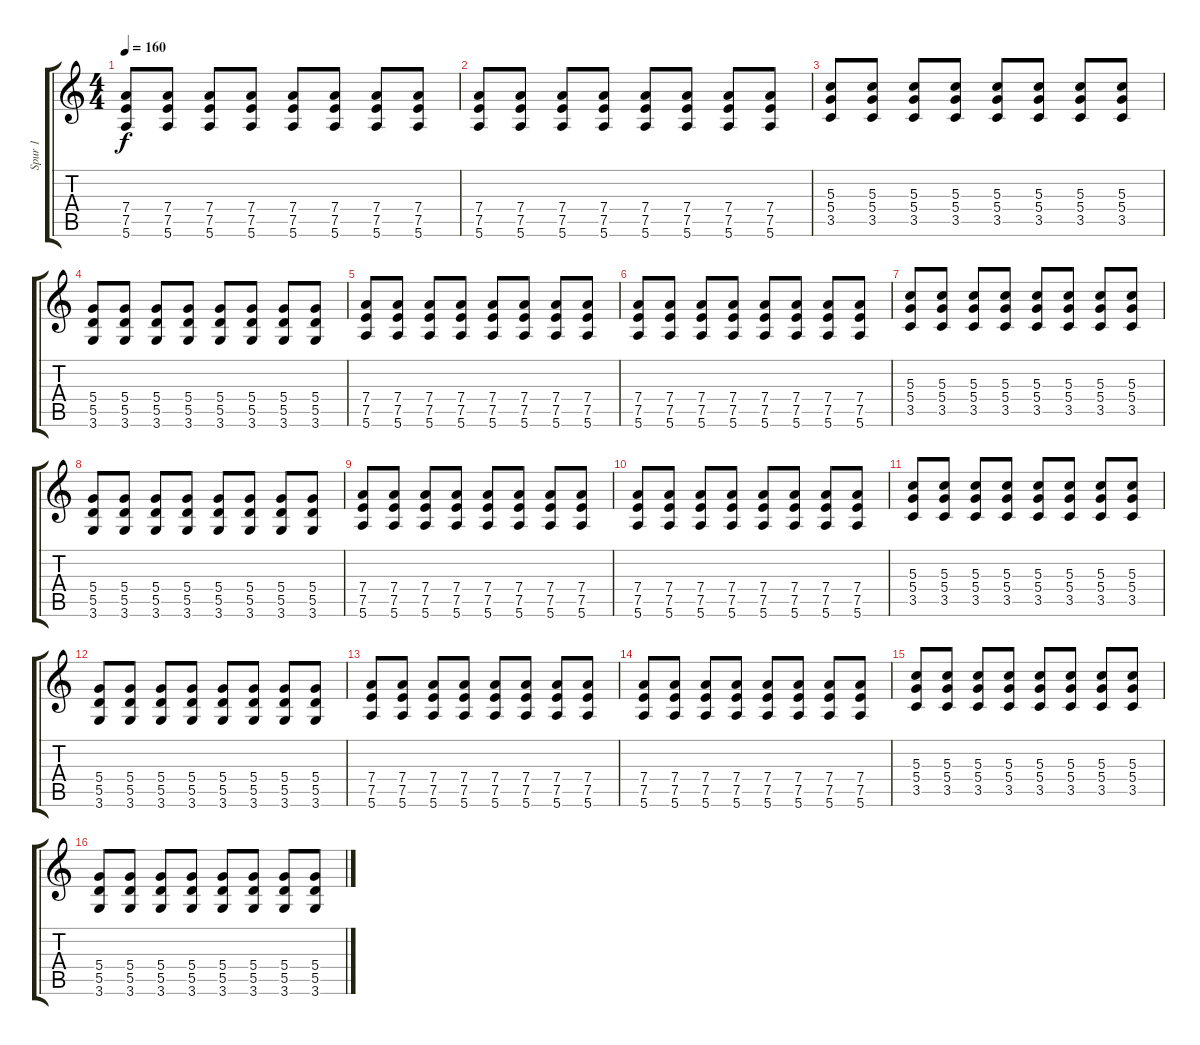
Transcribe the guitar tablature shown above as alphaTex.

\track ("Spur 1" "Spur 1") {instrument distortionguitar}
\staff {score tabs}
\tuning (E4 B3 G3 D3 A2 E2) {hide}
\ts (4 4)
\tempo 160
\clef g2
\ks c
(7.4 7.5 5.6).8{dy f} (7.4 7.5 5.6).8 (7.4 7.5 5.6).8 (7.4 7.5 5.6).8 (7.4 7.5 5.6).8 (7.4 7.5 5.6).8 (7.4 7.5 5.6).8 (7.4 7.5 5.6).8 |
(7.4 7.5 5.6).8 (7.4 7.5 5.6).8 (7.4 7.5 5.6).8 (7.4 7.5 5.6).8 (7.4 7.5 5.6).8 (7.4 7.5 5.6).8 (7.4 7.5 5.6).8 (7.4 7.5 5.6).8 |
(5.3 5.4 3.5).8 (5.3 5.4 3.5).8 (5.3 5.4 3.5).8 (5.3 5.4 3.5).8 (5.3 5.4 3.5).8 (5.3 5.4 3.5).8 (5.3 5.4 3.5).8 (5.3 5.4 3.5).8 |
(5.4 5.5 3.6).8 (5.4 5.5 3.6).8 (5.4 5.5 3.6).8 (5.4 5.5 3.6).8 (5.4 5.5 3.6).8 (5.4 5.5 3.6).8 (5.4 5.5 3.6).8 (5.4 5.5 3.6).8 |
(7.4 7.5 5.6).8 (7.4 7.5 5.6).8 (7.4 7.5 5.6).8 (7.4 7.5 5.6).8 (7.4 7.5 5.6).8 (7.4 7.5 5.6).8 (7.4 7.5 5.6).8 (7.4 7.5 5.6).8 |
(7.4 7.5 5.6).8 (7.4 7.5 5.6).8 (7.4 7.5 5.6).8 (7.4 7.5 5.6).8 (7.4 7.5 5.6).8 (7.4 7.5 5.6).8 (7.4 7.5 5.6).8 (7.4 7.5 5.6).8 |
(5.3 5.4 3.5).8 (5.3 5.4 3.5).8 (5.3 5.4 3.5).8 (5.3 5.4 3.5).8 (5.3 5.4 3.5).8 (5.3 5.4 3.5).8 (5.3 5.4 3.5).8 (5.3 5.4 3.5).8 |
(5.4 5.5 3.6).8 (5.4 5.5 3.6).8 (5.4 5.5 3.6).8 (5.4 5.5 3.6).8 (5.4 5.5 3.6).8 (5.4 5.5 3.6).8 (5.4 5.5 3.6).8 (5.4 5.5 3.6).8 |
(7.4 7.5 5.6).8 (7.4 7.5 5.6).8 (7.4 7.5 5.6).8 (7.4 7.5 5.6).8 (7.4 7.5 5.6).8 (7.4 7.5 5.6).8 (7.4 7.5 5.6).8 (7.4 7.5 5.6).8 |
(7.4 7.5 5.6).8 (7.4 7.5 5.6).8 (7.4 7.5 5.6).8 (7.4 7.5 5.6).8 (7.4 7.5 5.6).8 (7.4 7.5 5.6).8 (7.4 7.5 5.6).8 (7.4 7.5 5.6).8 |
(5.3 5.4 3.5).8 (5.3 5.4 3.5).8 (5.3 5.4 3.5).8 (5.3 5.4 3.5).8 (5.3 5.4 3.5).8 (5.3 5.4 3.5).8 (5.3 5.4 3.5).8 (5.3 5.4 3.5).8 |
(5.4 5.5 3.6).8 (5.4 5.5 3.6).8 (5.4 5.5 3.6).8 (5.4 5.5 3.6).8 (5.4 5.5 3.6).8 (5.4 5.5 3.6).8 (5.4 5.5 3.6).8 (5.4 5.5 3.6).8 |
(7.4 7.5 5.6).8 (7.4 7.5 5.6).8 (7.4 7.5 5.6).8 (7.4 7.5 5.6).8 (7.4 7.5 5.6).8 (7.4 7.5 5.6).8 (7.4 7.5 5.6).8 (7.4 7.5 5.6).8 |
(7.4 7.5 5.6).8 (7.4 7.5 5.6).8 (7.4 7.5 5.6).8 (7.4 7.5 5.6).8 (7.4 7.5 5.6).8 (7.4 7.5 5.6).8 (7.4 7.5 5.6).8 (7.4 7.5 5.6).8 |
(5.3 5.4 3.5).8 (5.3 5.4 3.5).8 (5.3 5.4 3.5).8 (5.3 5.4 3.5).8 (5.3 5.4 3.5).8 (5.3 5.4 3.5).8 (5.3 5.4 3.5).8 (5.3 5.4 3.5).8 |
(5.4 5.5 3.6).8 (5.4 5.5 3.6).8 (5.4 5.5 3.6).8 (5.4 5.5 3.6).8 (5.4 5.5 3.6).8 (5.4 5.5 3.6).8 (5.4 5.5 3.6).8 (5.4 5.5 3.6).8
